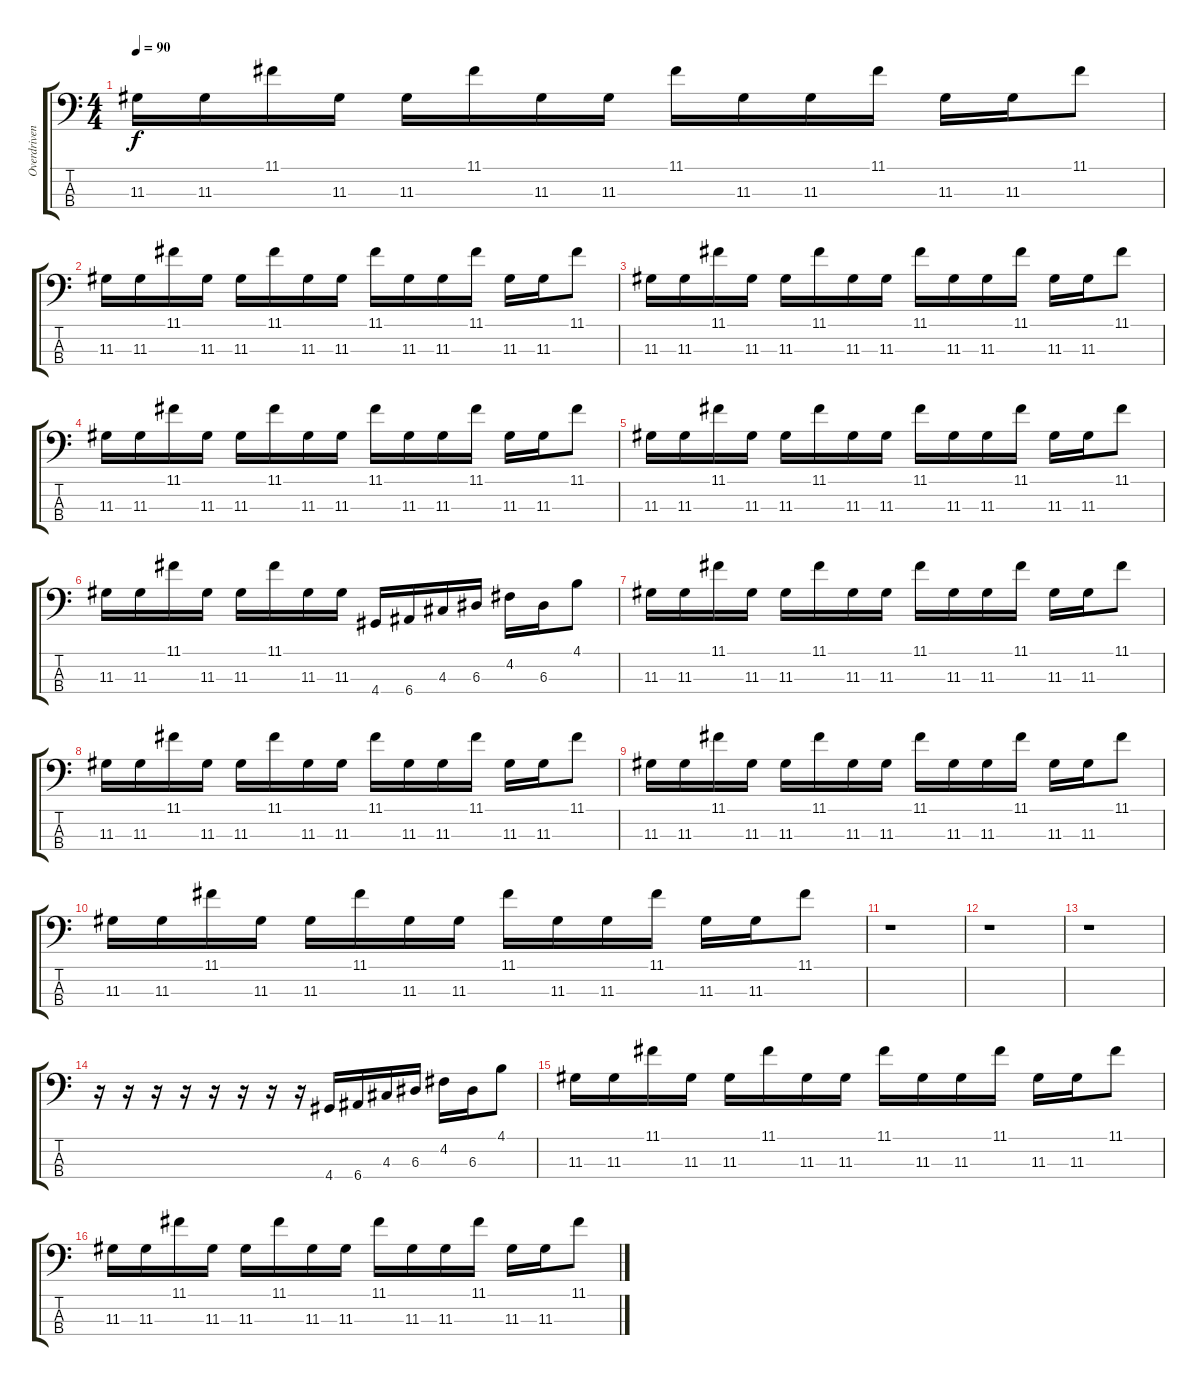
\track ("Overdriven bass" "Overdriven") {instrument electricbasspick}
\staff {score tabs}
\tuning (G2 D2 A1 E1) {hide}
\ts (4 4)
\tempo 90
\clef f4
\ks c
11.3.16{dy f} 11.3.16 11.1.16 11.3.16 11.3.16 11.1.16 11.3.16 11.3.16 11.1.16 11.3.16 11.3.16 11.1.16 11.3.16 11.3.16 11.1.8 |
11.3.16 11.3.16 11.1.16 11.3.16 11.3.16 11.1.16 11.3.16 11.3.16 11.1.16 11.3.16 11.3.16 11.1.16 11.3.16 11.3.16 11.1.8 |
11.3.16 11.3.16 11.1.16 11.3.16 11.3.16 11.1.16 11.3.16 11.3.16 11.1.16 11.3.16 11.3.16 11.1.16 11.3.16 11.3.16 11.1.8 |
11.3.16 11.3.16 11.1.16 11.3.16 11.3.16 11.1.16 11.3.16 11.3.16 11.1.16 11.3.16 11.3.16 11.1.16 11.3.16 11.3.16 11.1.8 |
11.3.16 11.3.16 11.1.16 11.3.16 11.3.16 11.1.16 11.3.16 11.3.16 11.1.16 11.3.16 11.3.16 11.1.16 11.3.16 11.3.16 11.1.8 |
11.3.16 11.3.16 11.1.16 11.3.16 11.3.16 11.1.16 11.3.16 11.3.16 4.4.16 6.4.16 4.3.16 6.3.16 4.2.16 6.3.16 4.1.8 |
11.3.16 11.3.16 11.1.16 11.3.16 11.3.16 11.1.16 11.3.16 11.3.16 11.1.16 11.3.16 11.3.16 11.1.16 11.3.16 11.3.16 11.1.8 |
11.3.16 11.3.16 11.1.16 11.3.16 11.3.16 11.1.16 11.3.16 11.3.16 11.1.16 11.3.16 11.3.16 11.1.16 11.3.16 11.3.16 11.1.8 |
11.3.16 11.3.16 11.1.16 11.3.16 11.3.16 11.1.16 11.3.16 11.3.16 11.1.16 11.3.16 11.3.16 11.1.16 11.3.16 11.3.16 11.1.8 |
11.3.16 11.3.16 11.1.16 11.3.16 11.3.16 11.1.16 11.3.16 11.3.16 11.1.16 11.3.16 11.3.16 11.1.16 11.3.16 11.3.16 11.1.8 |
r.1 |
r.1 |
r.1 |
r.16 r.16 r.16 r.16 r.16 r.16 r.16 r.16 4.4.16 6.4.16 4.3.16 6.3.16 4.2.16 6.3.16 4.1.8 |
11.3.16 11.3.16 11.1.16 11.3.16 11.3.16 11.1.16 11.3.16 11.3.16 11.1.16 11.3.16 11.3.16 11.1.16 11.3.16 11.3.16 11.1.8 |
11.3.16 11.3.16 11.1.16 11.3.16 11.3.16 11.1.16 11.3.16 11.3.16 11.1.16 11.3.16 11.3.16 11.1.16 11.3.16 11.3.16 11.1.8
